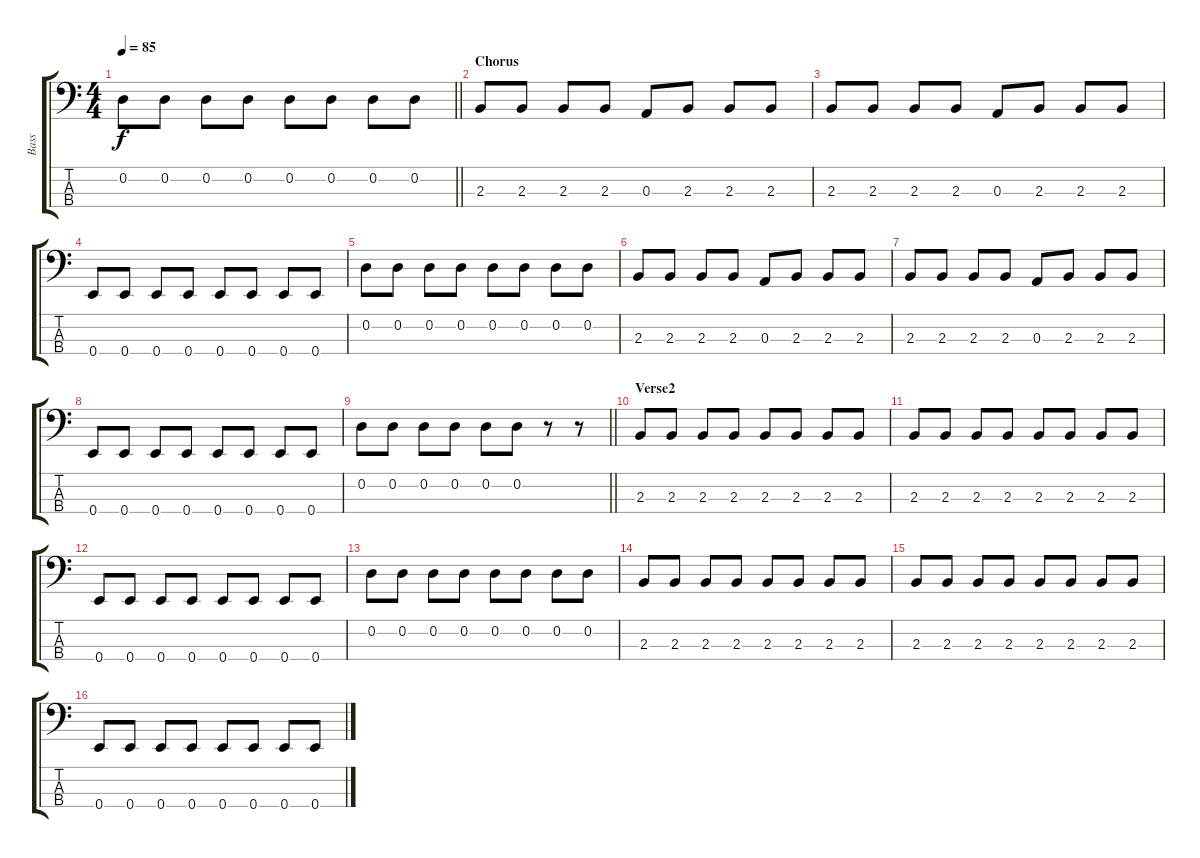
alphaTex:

\track ("Bass" "Bass") {instrument electricbassfinger}
\staff {score tabs}
\tuning (G2 D2 A1 E1) {hide}
\ts (4 4)
\tempo 85
\clef f4
\barLineRight lightlight
\ks c
0.2.8{dy f} 0.2.8 0.2.8 0.2.8 0.2.8 0.2.8 0.2.8 0.2.8 |
\section ("" "Chorus")
2.3.8 2.3.8 2.3.8 2.3.8 0.3.8 2.3.8 2.3.8 2.3.8 |
2.3.8 2.3.8 2.3.8 2.3.8 0.3.8 2.3.8 2.3.8 2.3.8 |
0.4.8 0.4.8 0.4.8 0.4.8 0.4.8 0.4.8 0.4.8 0.4.8 |
0.2.8 0.2.8 0.2.8 0.2.8 0.2.8 0.2.8 0.2.8 0.2.8 |
2.3.8 2.3.8 2.3.8 2.3.8 0.3.8 2.3.8 2.3.8 2.3.8 |
2.3.8 2.3.8 2.3.8 2.3.8 0.3.8 2.3.8 2.3.8 2.3.8 |
0.4.8 0.4.8 0.4.8 0.4.8 0.4.8 0.4.8 0.4.8 0.4.8 |
\barLineRight lightlight
0.2.8 0.2.8 0.2.8 0.2.8 0.2.8 0.2.8 r.8 r.8 |
\section ("" "Verse2")
2.3.8 2.3.8 2.3.8 2.3.8 2.3.8 2.3.8 2.3.8 2.3.8 |
2.3.8 2.3.8 2.3.8 2.3.8 2.3.8 2.3.8 2.3.8 2.3.8 |
0.4.8 0.4.8 0.4.8 0.4.8 0.4.8 0.4.8 0.4.8 0.4.8 |
0.2.8 0.2.8 0.2.8 0.2.8 0.2.8 0.2.8 0.2.8 0.2.8 |
2.3.8 2.3.8 2.3.8 2.3.8 2.3.8 2.3.8 2.3.8 2.3.8 |
2.3.8 2.3.8 2.3.8 2.3.8 2.3.8 2.3.8 2.3.8 2.3.8 |
0.4.8 0.4.8 0.4.8 0.4.8 0.4.8 0.4.8 0.4.8 0.4.8
